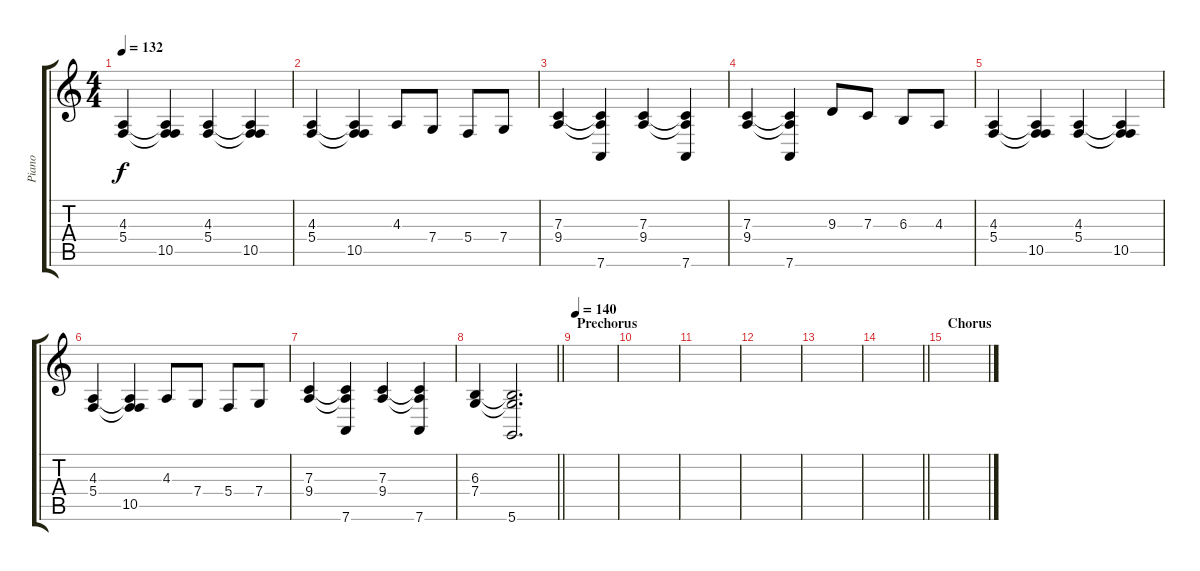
\track ("Piano" "Piano") {instrument acousticgrandpiano}
\staff {score tabs}
\tuning (D4 A3 F3 C3 G2 D2) {hide}
\ts (4 4)
\tempo 132
\clef g2
\ks c
(4.3 5.4).4{dy f} (4.3{t} 5.4{t} 10.5).4 (4.3 5.4).4 (4.3{t} 5.4{t} 10.5).4 |
(4.3 5.4).4 (4.3{t} 5.4{t} 10.5).4 4.3.8 7.4.8 5.4.8 7.4.8 |
(7.3 9.4).4 (7.3{t} 9.4{t} 7.6).4 (7.3 9.4).4 (7.3{t} 9.4{t} 7.6).4 |
(7.3 9.4).4 (7.3{t} 9.4{t} 7.6).4 9.3.8 7.3.8 6.3.8 4.3.8 |
(4.3 5.4).4 (4.3{t} 5.4{t} 10.5).4 (4.3 5.4).4 (4.3{t} 5.4{t} 10.5).4 |
(4.3 5.4).4 (4.3{t} 5.4{t} 10.5).4 4.3.8 7.4.8 5.4.8 7.4.8 |
(7.3 9.4).4 (7.3{t} 9.4{t} 7.6).4 (7.3 9.4).4 (7.3{t} 9.4{t} 7.6).4 |
\barLineRight lightlight
(6.3 7.4).4 (6.3{t} 7.4{t} 5.6).2{d} |
\section ("" "Prechorus")
\tempo 140
|
|
|
|
|
\barLineRight lightlight
|
\section ("" "Chorus")
